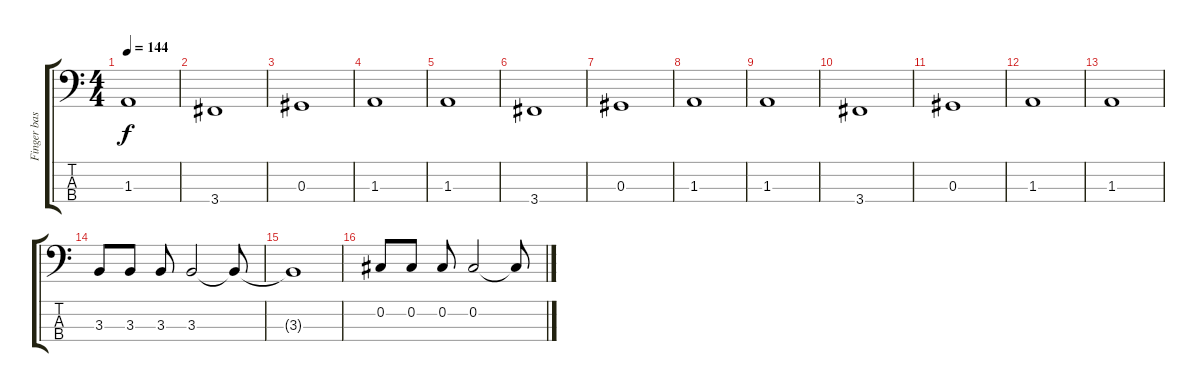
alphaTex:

\track ("Finger bass" "Finger bas") {instrument electricbassfinger}
\staff {score tabs}
\tuning (Gb2 Db2 Ab1 Eb1) {hide}
\ts (4 4)
\tempo 144
\clef f4
\ks c
1.3.1{dy f} |
3.4.1 |
0.3.1 |
1.3.1 |
1.3.1 |
3.4.1 |
0.3.1 |
1.3.1 |
1.3.1 |
3.4.1 |
0.3.1 |
1.3.1 |
1.3.1 |
3.3.8 3.3.8 3.3.8 3.3.2 3.3{t}.8 |
3.3{t}.1 |
0.2.8 0.2.8 0.2.8 0.2.2 0.2{t}.8
